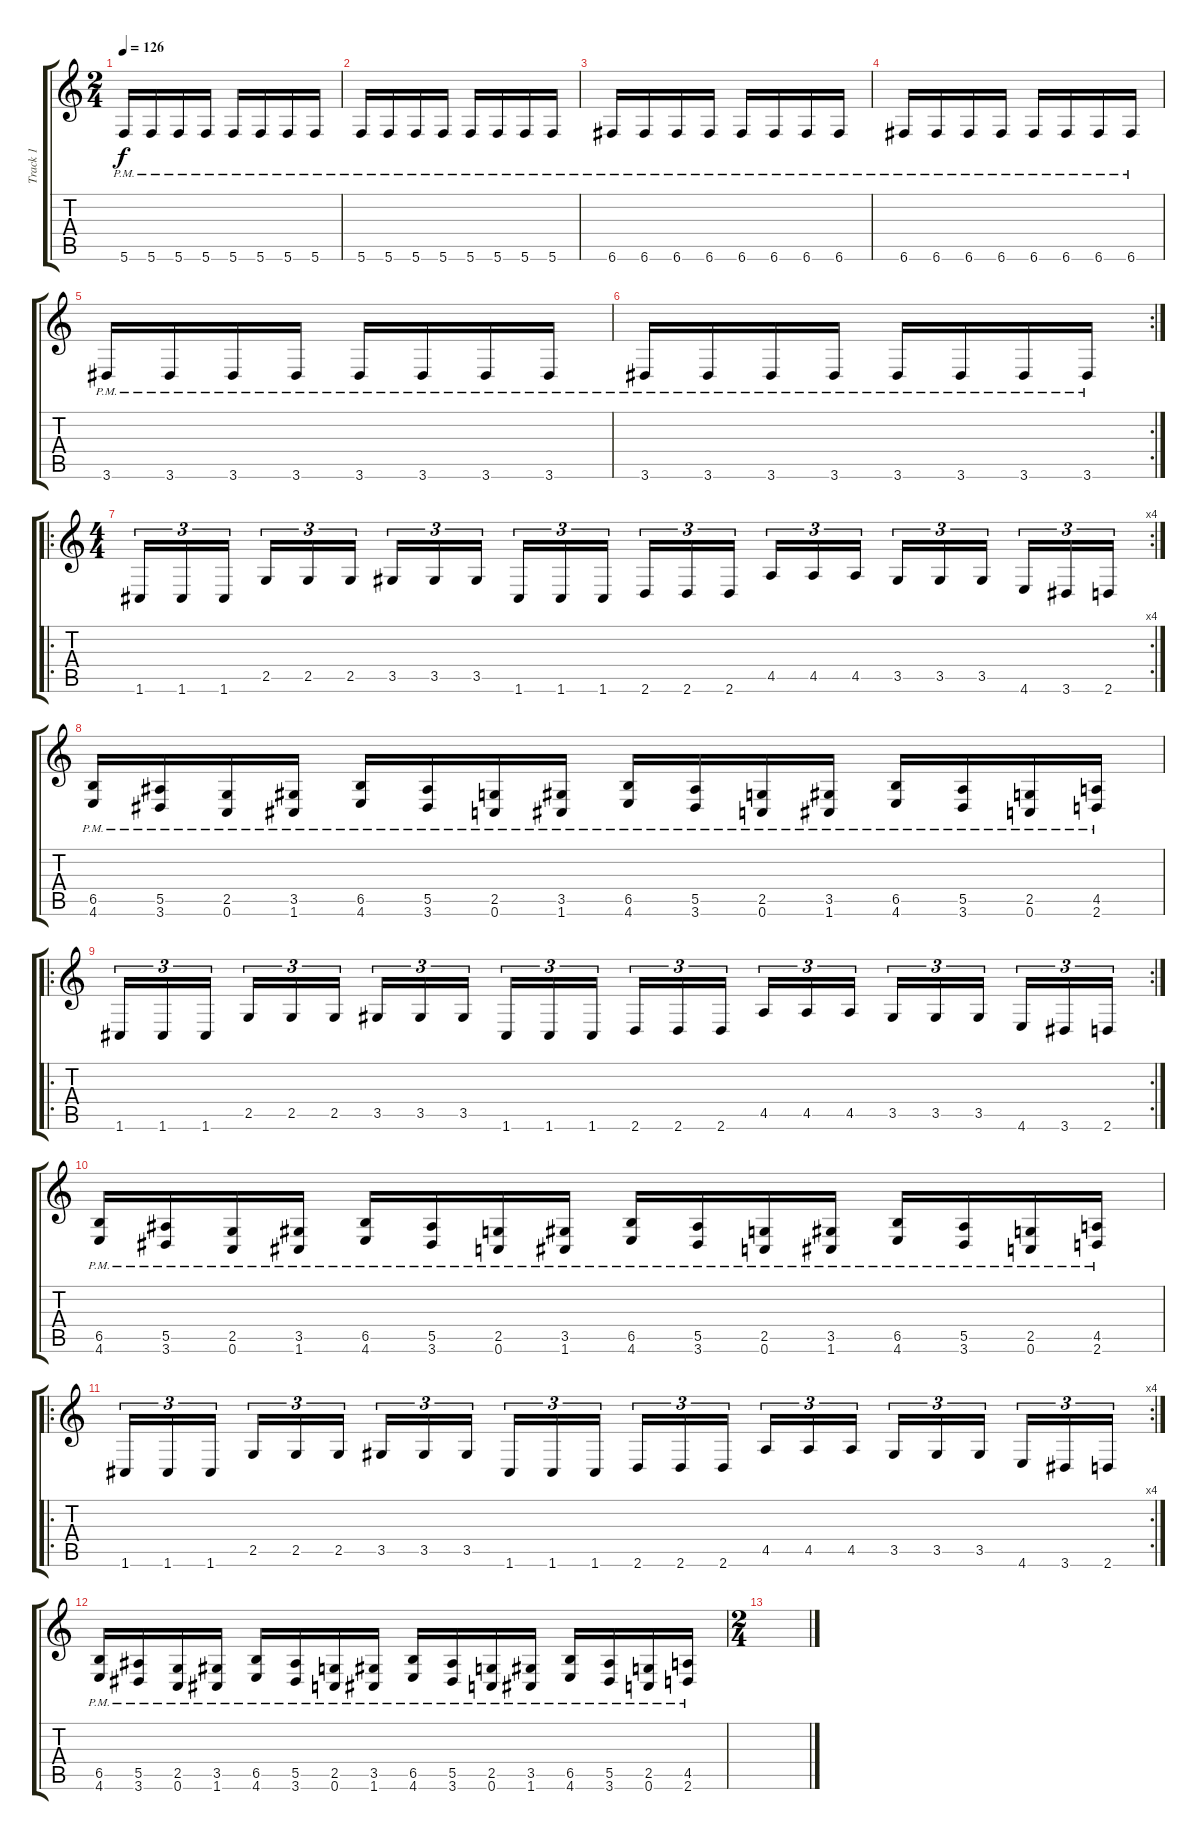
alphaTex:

\track ("Track 1" "Track 1") {instrument distortionguitar}
\staff {score tabs}
\tuning (C4 G3 Eb3 Bb2 F2 C2) {hide}
\ts (2 4)
\tempo 126
\clef g2
\ks c
5.6{pm}.16{dy f} 5.6{pm}.16 5.6{pm}.16 5.6{pm}.16 5.6{pm}.16 5.6{pm}.16 5.6{pm}.16 5.6{pm}.16 |
5.6{pm}.16 5.6{pm}.16 5.6{pm}.16 5.6{pm}.16 5.6{pm}.16 5.6{pm}.16 5.6{pm}.16 5.6{pm}.16 |
6.6{pm}.16 6.6{pm}.16 6.6{pm}.16 6.6{pm}.16 6.6{pm}.16 6.6{pm}.16 6.6{pm}.16 6.6{pm}.16 |
6.6{pm}.16 6.6{pm}.16 6.6{pm}.16 6.6{pm}.16 6.6{pm}.16 6.6{pm}.16 6.6{pm}.16 6.6{pm}.16 |
3.6{pm}.16 3.6{pm}.16 3.6{pm}.16 3.6{pm}.16 3.6{pm}.16 3.6{pm}.16 3.6{pm}.16 3.6{pm}.16 |
\rc 2
3.6{pm}.16 3.6{pm}.16 3.6{pm}.16 3.6{pm}.16 3.6{pm}.16 3.6{pm}.16 3.6{pm}.16 3.6{pm}.16 |
\ro
\rc 4
\ts (4 4)
1.6.16{tu (3 2)} 1.6.16{tu (3 2)} 1.6.16{tu (3 2) beam splitsecondary} 2.5.16{tu (3 2)} 2.5.16{tu (3 2)} 2.5.16{tu (3 2)} 3.5.16{tu (3 2)} 3.5.16{tu (3 2)} 3.5.16{tu (3 2) beam splitsecondary} 1.6.16{tu (3 2)} 1.6.16{tu (3 2)} 1.6.16{tu (3 2)} 2.6.16{tu (3 2)} 2.6.16{tu (3 2)} 2.6.16{tu (3 2) beam splitsecondary} 4.5.16{tu (3 2)} 4.5.16{tu (3 2)} 4.5.16{tu (3 2)} 3.5.16{tu (3 2)} 3.5.16{tu (3 2)} 3.5.16{tu (3 2) beam splitsecondary} 4.6.16{tu (3 2)} 3.6.16{tu (3 2)} 2.6.16{tu (3 2)} |
(6.5{pm} 4.6{pm}).16 (5.5{pm} 3.6{pm}).16 (2.5{pm} 0.6{pm}).16 (3.5{pm} 1.6{pm}).16 (6.5{pm} 4.6{pm}).16 (5.5{pm} 3.6{pm}).16 (2.5{pm} 0.6{pm}).16 (3.5{pm} 1.6{pm}).16 (6.5{pm} 4.6{pm}).16 (5.5{pm} 3.6{pm}).16 (2.5{pm} 0.6{pm}).16 (3.5{pm} 1.6{pm}).16 (6.5{pm} 4.6{pm}).16 (5.5{pm} 3.6{pm}).16 (2.5{pm} 0.6{pm}).16 (4.5{pm} 2.6{pm}).16 |
\ro
\rc 2
1.6.16{tu (3 2)} 1.6.16{tu (3 2)} 1.6.16{tu (3 2) beam splitsecondary} 2.5.16{tu (3 2)} 2.5.16{tu (3 2)} 2.5.16{tu (3 2)} 3.5.16{tu (3 2)} 3.5.16{tu (3 2)} 3.5.16{tu (3 2) beam splitsecondary} 1.6.16{tu (3 2)} 1.6.16{tu (3 2)} 1.6.16{tu (3 2)} 2.6.16{tu (3 2)} 2.6.16{tu (3 2)} 2.6.16{tu (3 2) beam splitsecondary} 4.5.16{tu (3 2)} 4.5.16{tu (3 2)} 4.5.16{tu (3 2)} 3.5.16{tu (3 2)} 3.5.16{tu (3 2)} 3.5.16{tu (3 2) beam splitsecondary} 4.6.16{tu (3 2)} 3.6.16{tu (3 2)} 2.6.16{tu (3 2)} |
(6.5{pm} 4.6{pm}).16 (5.5{pm} 3.6{pm}).16 (2.5{pm} 0.6{pm}).16 (3.5{pm} 1.6{pm}).16 (6.5{pm} 4.6{pm}).16 (5.5{pm} 3.6{pm}).16 (2.5{pm} 0.6{pm}).16 (3.5{pm} 1.6{pm}).16 (6.5{pm} 4.6{pm}).16 (5.5{pm} 3.6{pm}).16 (2.5{pm} 0.6{pm}).16 (3.5{pm} 1.6{pm}).16 (6.5{pm} 4.6{pm}).16 (5.5{pm} 3.6{pm}).16 (2.5{pm} 0.6{pm}).16 (4.5{pm} 2.6{pm}).16 |
\ro
\rc 4
1.6.16{tu (3 2)} 1.6.16{tu (3 2)} 1.6.16{tu (3 2) beam splitsecondary} 2.5.16{tu (3 2)} 2.5.16{tu (3 2)} 2.5.16{tu (3 2)} 3.5.16{tu (3 2)} 3.5.16{tu (3 2)} 3.5.16{tu (3 2) beam splitsecondary} 1.6.16{tu (3 2)} 1.6.16{tu (3 2)} 1.6.16{tu (3 2)} 2.6.16{tu (3 2)} 2.6.16{tu (3 2)} 2.6.16{tu (3 2) beam splitsecondary} 4.5.16{tu (3 2)} 4.5.16{tu (3 2)} 4.5.16{tu (3 2)} 3.5.16{tu (3 2)} 3.5.16{tu (3 2)} 3.5.16{tu (3 2) beam splitsecondary} 4.6.16{tu (3 2)} 3.6.16{tu (3 2)} 2.6.16{tu (3 2)} |
(6.5{pm} 4.6{pm}).16 (5.5{pm} 3.6{pm}).16 (2.5{pm} 0.6{pm}).16 (3.5{pm} 1.6{pm}).16 (6.5{pm} 4.6{pm}).16 (5.5{pm} 3.6{pm}).16 (2.5{pm} 0.6{pm}).16 (3.5{pm} 1.6{pm}).16 (6.5{pm} 4.6{pm}).16 (5.5{pm} 3.6{pm}).16 (2.5{pm} 0.6{pm}).16 (3.5{pm} 1.6{pm}).16 (6.5{pm} 4.6{pm}).16 (5.5{pm} 3.6{pm}).16 (2.5{pm} 0.6{pm}).16 (4.5{pm} 2.6{pm}).16 |
\ts (2 4)
